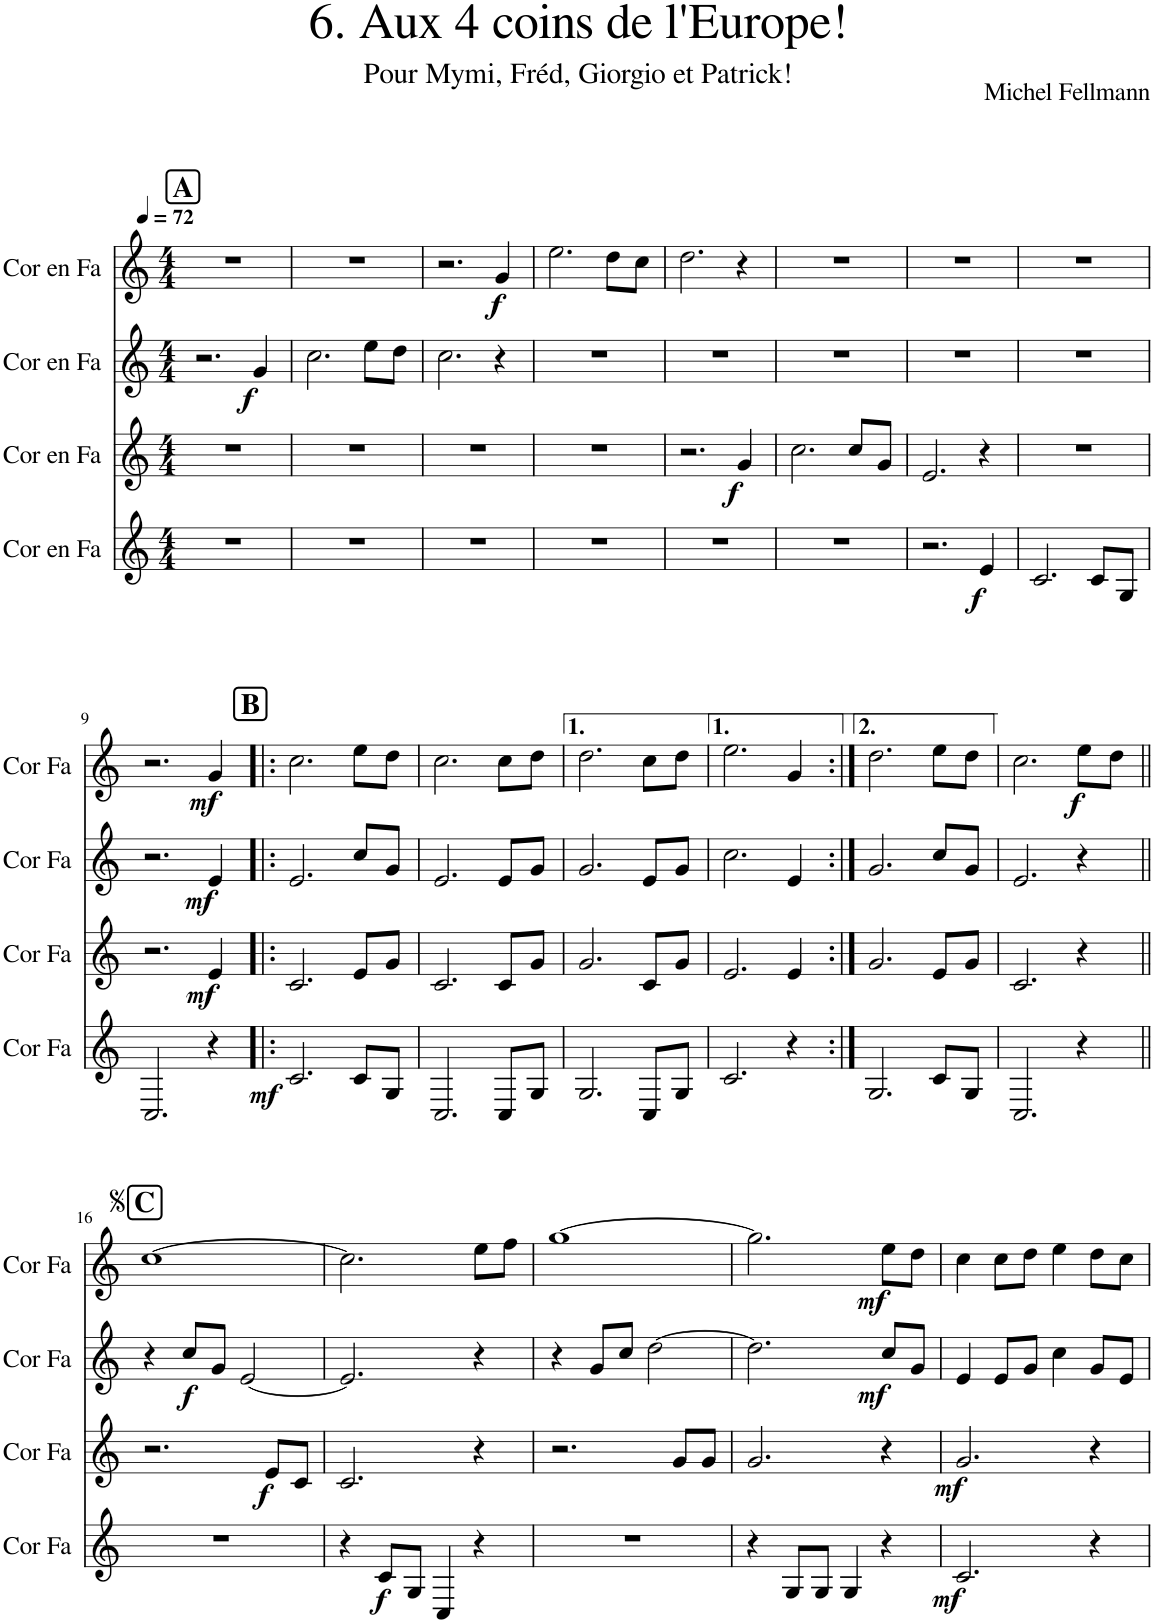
**kern	**dynam	**kern	**dynam	**kern	**dynam	**kern	**dynam
*part4	*part4	*part3	*part3	*part2	*part2	*part1	*part1
*staff4	*staff4	*staff3	*staff3	*staff2	*staff2	*staff1	*staff1
*I"Cor en Fa	*	*I"Cor en Fa	*	*I"Cor en Fa	*	*I"Cor en Fa	*
*I'Cor Fa	*	*I'Cor Fa	*	*I'Cor Fa	*	*I'Cor Fa	*
*clefG2	*	*clefG2	*	*clefG2	*	*clefG2	*
*Trd4c7	*	*Trd4c7	*	*Trd4c7	*	*Trd4c7	*
*k[]	*	*k[]	*	*k[]	*	*k[]	*
*M4/4	*	*M4/4	*	*M4/4	*	*M4/4	*
*MM72	*	*MM72	*	*MM72	*	*MM72	*
!!LO:REH:place=s1:a:B:cj:fs=14:t=A
=1	=1	=1	=1	=1	=1	=1	=1
1r	.	1r	.	2.r	.	1r	.
!	!	!	!	!	!LO:DY:b	!	!
.	.	.	.	4g/	f	.	.
=2	=2	=2	=2	=2	=2	=2	=2
1r	.	1r	.	2.cc\	.	1r	.
.	.	.	.	8ee\L	.	.	.
.	.	.	.	8dd\J	.	.	.
=3	=3	=3	=3	=3	=3	=3	=3
1r	.	1r	.	2.cc\	.	2.r	.
!	!	!	!	!	!	!	!LO:DY:b
.	.	.	.	4r	.	4g/	f
=4	=4	=4	=4	=4	=4	=4	=4
1r	.	1r	.	1r	.	2.ee\	.
.	.	.	.	.	.	8dd\L	.
.	.	.	.	.	.	8cc\J	.
=5	=5	=5	=5	=5	=5	=5	=5
1r	.	2.r	.	1r	.	2.dd\	.
!	!	!	!LO:DY:b	!	!	!	!
.	.	4g/	f	.	.	4r	.
=6	=6	=6	=6	=6	=6	=6	=6
1r	.	2.cc\	.	1r	.	1r	.
.	.	8cc/L	.	.	.	.	.
.	.	8g/J	.	.	.	.	.
=7	=7	=7	=7	=7	=7	=7	=7
2.r	.	2.e/	.	1r	.	1r	.
!	!LO:DY:b	!	!	!	!	!	!
4e/	f	4r	.	.	.	.	.
=8	=8	=8	=8	=8	=8	=8	=8
2.c/	.	1r	.	1r	.	1r	.
8c/L	.	.	.	.	.	.	.
8G/J	.	.	.	.	.	.	.
!!LO:LB:g=z
=9	=9	=9	=9	=9	=9	=9	=9
2.C/	.	2.r	.	2.r	.	2.r	.
!	!LO:DY:b	!	!LO:DY:b	!	!LO:DY:b	!	!LO:DY:b
4r	mf	4e/	mf	4e/	mf	4g/	mf
!!LO:REH:place=s1:a:B:cj:fs=14:t=B
=10!|:	=10!|:	=10!|:	=10!|:	=10!|:	=10!|:	=10!|:	=10!|:
2.c/	.	2.c/	.	2.e/	.	2.cc\	.
8c/L	.	8e/L	.	8cc/L	.	8ee\L	.
8G/J	.	8g/J	.	8g/J	.	8dd\J	.
=11	=11	=11	=11	=11	=11	=11	=11
2.C/	.	2.c/	.	2.e/	.	2.cc\	.
8C/L	.	8c/L	.	8e/L	.	8cc\L	.
8G/J	.	8g/J	.	8g/J	.	8dd\J	.
=12	=12	=12	=12	=12	=12	=12	=12
2.G/	.	2.g/	.	2.g/	.	2.dd\	.
8C/L	.	8c/L	.	8e/L	.	8cc\L	.
8G/J	.	8g/J	.	8g/J	.	8dd\J	.
=13	=13	=13	=13	=13	=13	=13	=13
2.c/	.	2.e/	.	2.cc\	.	2.ee\	.
4r	.	4e/	.	4e/	.	4g/	.
=14:|!	=14:|!	=14:|!	=14:|!	=14:|!	=14:|!	=14:|!	=14:|!
2.G/	.	2.g/	.	2.g/	.	2.dd\	.
8c/L	.	8e/L	.	8cc/L	.	8ee\L	.
8G/J	.	8g/J	.	8g/J	.	8dd\J	.
=15	=15	=15	=15	=15	=15	=15	=15
2.C/	.	2.c/	.	2.e/	.	2.cc\	.
!	!	!	!	!	!	!	!LO:DY:b
4r	.	4r	.	4r	.	8ee\L	f
.	.	.	.	.	.	8dd\J	.
!!LO:LB:g=z
!!LO:REH:place=s1:a:B:cj:fs=14:t=C
=16||	=16||	=16||	=16||	=16||	=16||	=16||	=16||
1r	.	2.r	.	4r	.	[1cc	.
!	!	!	!	!	!LO:DY:b	!	!
.	.	.	.	8cc/L	f	.	.
.	.	.	.	8g/J	.	.	.
.	.	.	.	[2e/	.	.	.
!	!	!	!LO:DY:b	!	!	!	!
.	.	8e/L	f	.	.	.	.
.	.	8c/J	.	.	.	.	.
=17	=17	=17	=17	=17	=17	=17	=17
4r	.	2.c/	.	2.e/]	.	2.cc\]	.
!	!LO:DY:b	!	!	!	!	!	!
8c/L	f	.	.	.	.	.	.
8G/J	.	.	.	.	.	.	.
4C/	.	.	.	.	.	.	.
4r	.	4r	.	4r	.	8ee\L	.
.	.	.	.	.	.	8ff\J	.
=18	=18	=18	=18	=18	=18	=18	=18
1r	.	2.r	.	4r	.	[1gg	.
.	.	.	.	8g/L	.	.	.
.	.	.	.	8cc/J	.	.	.
.	.	.	.	[2dd\	.	.	.
.	.	8g/L	.	.	.	.	.
.	.	8g/J	.	.	.	.	.
=19	=19	=19	=19	=19	=19	=19	=19
4r	.	2.g/	.	2.dd\]	.	2.gg\]	.
8G/L	.	.	.	.	.	.	.
8G/J	.	.	.	.	.	.	.
4G/	.	.	.	.	.	.	.
!	!	!	!	!	!LO:DY:b	!	!LO:DY:b
4r	.	4r	.	8cc/L	mf	8ee\L	mf
.	.	.	.	8g/J	.	8dd\J	.
=20	=20	=20	=20	=20	=20	=20	=20
!	!LO:DY:b	!	!LO:DY:b	!	!	!	!
2.c/	mf	2.g/	mf	4e/	.	4cc\	.
.	.	.	.	8e/L	.	8cc\L	.
.	.	.	.	8g/J	.	8dd\J	.
.	.	.	.	4cc\	.	4ee\	.
4r	.	4r	.	8g/L	.	8dd\L	.
.	.	.	.	8e/J	.	8cc\J	.
=	=	=	=	=	=	=	=
*-	*-	*-	*-	*-	*-	*-	*-
